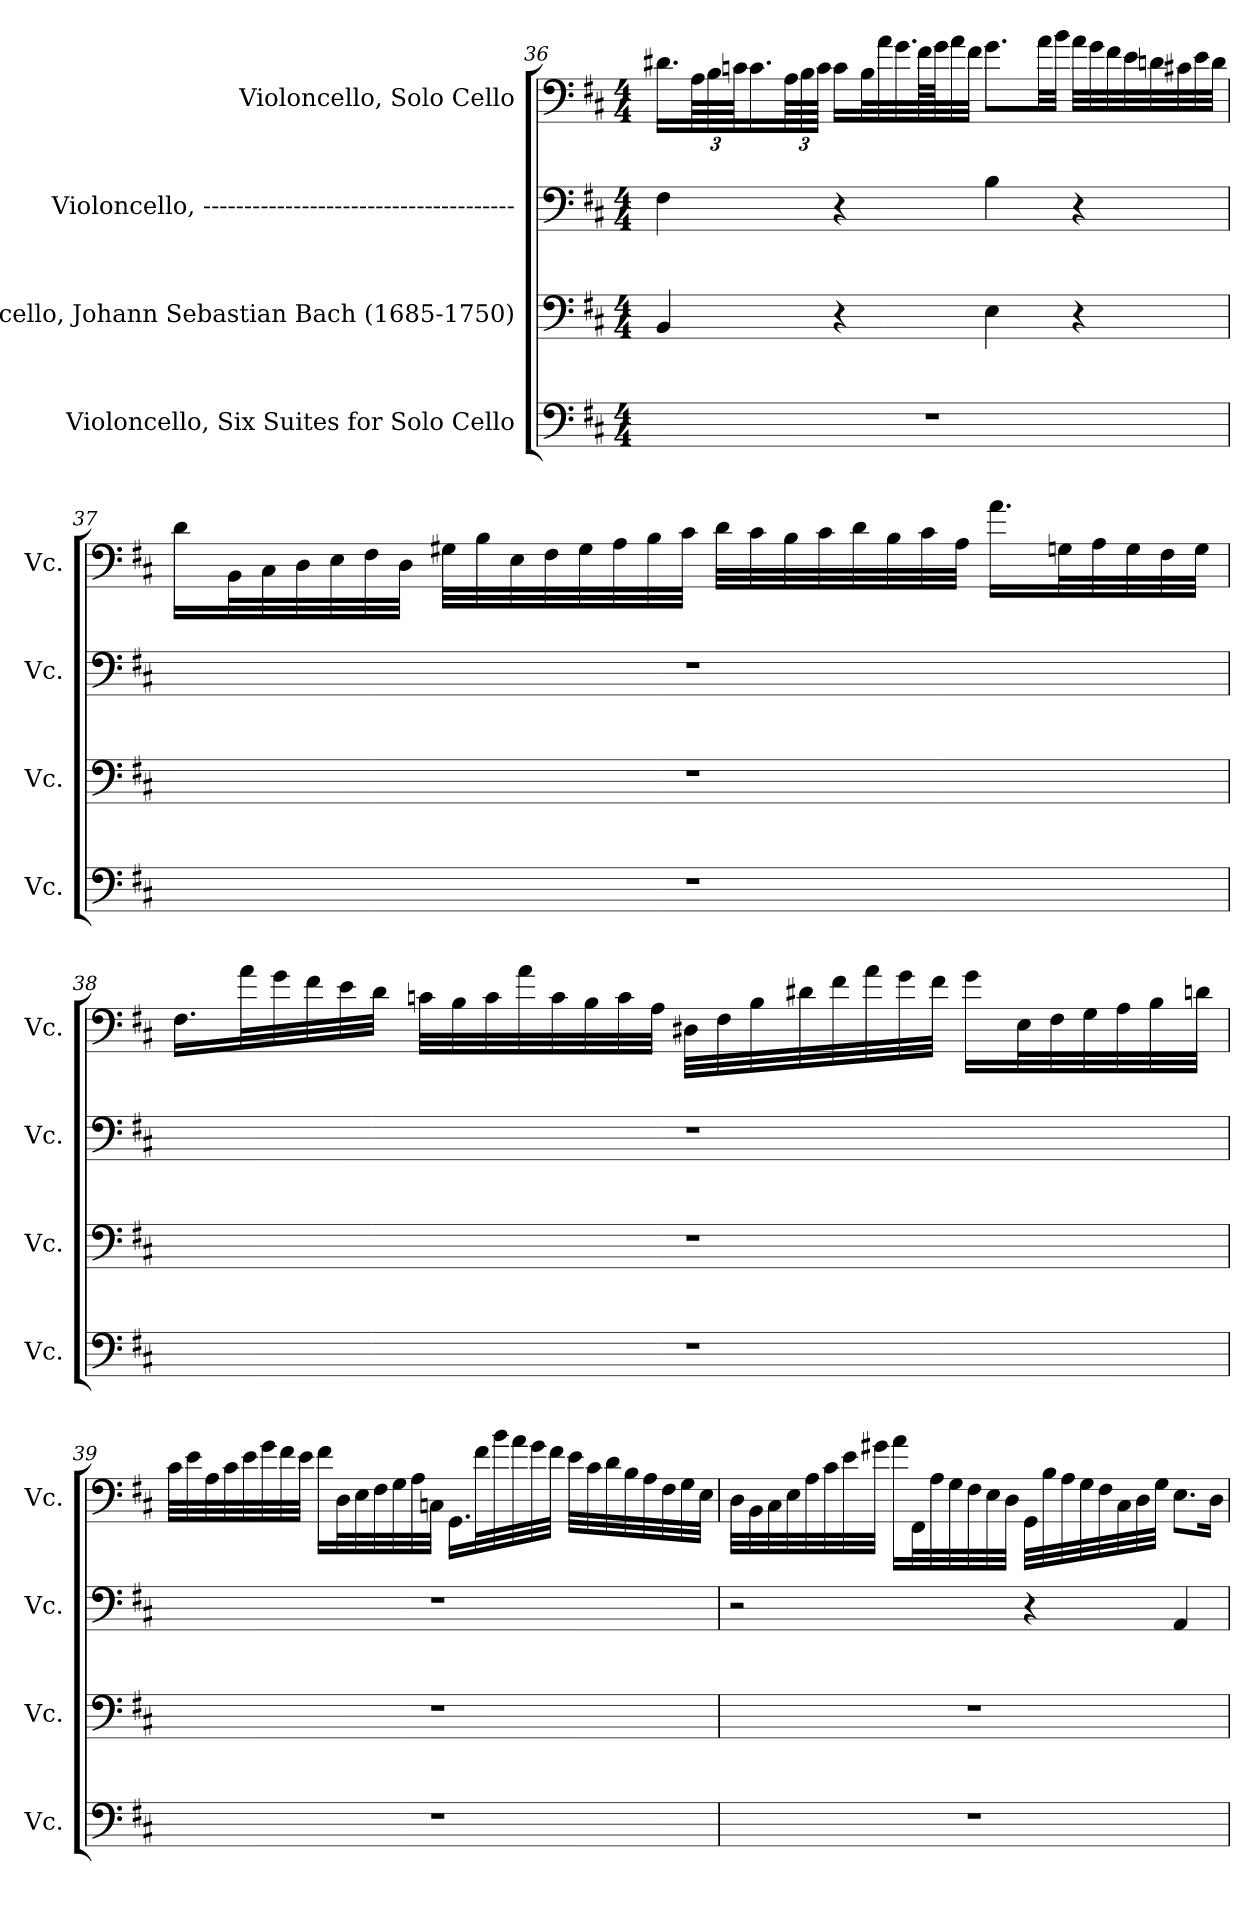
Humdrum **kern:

**kern	**kern	**kern	**kern
*part4	*part3	*part2	*part1
*staff4	*staff3	*staff2	*staff1
*I"Violoncello, Six Suites for Solo Cello	*I"Violoncello, Johann Sebastian Bach  (1685-1750)	*I"Violoncello, --------------------------------------	*I"Violoncello, Solo Cello
*I'Vc.	*I'Vc.	*I'Vc.	*I'Vc.
!!LO:LB:g=z
*clefF4	*clefF4	*clefF4	*clefF4
*k[f#c#]	*k[f#c#]	*k[f#c#]	*k[f#c#]
*M4/4	*M4/4	*M4/4	*M4/4
=36	=36	=36	=36
1r	4BB/	4F#\	16.d#X\LL
*	*	*	*Xbrackettup
.	.	.	96A\LL
.	.	.	96B\
.	.	.	96cn\JJ
.	.	.	16.c\
.	.	.	96A\LL
.	.	.	96B\
.	.	.	96c\JJJJ
.	4r	4r	16c\LL
.	.	.	32B\L
.	.	.	32a\
.	.	.	32.g\
.	.	.	128f#\LL
.	.	.	128g\JJ
.	.	.	32a\
.	.	.	32f#\JJJ
.	4E\	4B\	8.g\L
.	.	.	32a\LL
.	.	.	32b\JJJ
.	4r	4r	32a\LLL
.	.	.	32g\
.	.	.	32f#\
.	.	.	32e\
.	.	.	32dn\
.	.	.	32c#X\
.	.	.	32e\
.	.	.	32d\JJJ
!!LO:PB:g=z
=37	=37	=37	=37
1r	1r	1r	16d\LL
.	.	.	32BB\L
.	.	.	32C#\
.	.	.	32D\
.	.	.	32E\
.	.	.	32F#\
.	.	.	32D\JJJ
.	.	.	32G#X\LLL
.	.	.	32B\
.	.	.	32E\
.	.	.	32F#\
.	.	.	32G#\
.	.	.	32A\
.	.	.	32B\
.	.	.	32c#\JJJ
.	.	.	32d\LLL
.	.	.	32c#\
.	.	.	32B\
.	.	.	32c#\
.	.	.	32d\
.	.	.	32B\
.	.	.	32c#\
.	.	.	32A\JJJ
.	.	.	16.a\LL
.	.	.	32Gn\L
.	.	.	32A\
.	.	.	32G\
.	.	.	32F#\
.	.	.	32G\JJJ
!!LO:LB:g=z
=38	=38	=38	=38
1r	1r	1r	16.F#\LL
.	.	.	32a\L
.	.	.	32g\
.	.	.	32f#\
.	.	.	32e\
.	.	.	32d\JJJ
.	.	.	32cn\LLL
.	.	.	32B\
.	.	.	32c\
.	.	.	32a\
.	.	.	32c\
.	.	.	32B\
.	.	.	32c\
.	.	.	32A\JJJ
.	.	.	32D#X\LLL
.	.	.	32F#\
.	.	.	32B\
.	.	.	32d#X\
.	.	.	32f#\
.	.	.	32a\
.	.	.	32g\
.	.	.	32f#\JJJ
.	.	.	16g\LL
.	.	.	32E\L
.	.	.	32F#\
.	.	.	32G\
.	.	.	32A\
.	.	.	32B\
.	.	.	32dn\JJJ
!!LO:LB:g=z
=39	=39	=39	=39
1r	1r	1r	32c#\LLL
.	.	.	32e\
.	.	.	32A\
.	.	.	32c#\
.	.	.	32e\
.	.	.	32g\
.	.	.	32f#\
.	.	.	32e\JJJ
.	.	.	16f#\LL
.	.	.	32D\L
.	.	.	32E\
.	.	.	32F#\
.	.	.	32G\
.	.	.	32A\
.	.	.	32Cn\JJJ
.	.	.	16.GG\LL
.	.	.	32f#\L
.	.	.	32b\
.	.	.	32a\
.	.	.	32g\
.	.	.	32f#\JJJ
.	.	.	32e\LLL
.	.	.	32c#\
.	.	.	32d\
.	.	.	32B\
.	.	.	32A\
.	.	.	32F#\
.	.	.	32G\
.	.	.	32E\JJJ
!!LO:PB:g=z
=40	=40	=40	=40
1r	1r	2r	32D\LLL
.	.	.	32BB\
.	.	.	32C#\
.	.	.	32E\
.	.	.	32A\
.	.	.	32c#\
.	.	.	32e\
.	.	.	32g#X\JJJ
.	.	.	16a\LL
.	.	.	32FF#\L
.	.	.	32A\
.	.	.	32G\
.	.	.	32F#\
.	.	.	32E\
.	.	.	32D\JJJ
.	.	4r	32GG\LLL
.	.	.	32B\
.	.	.	32A\
.	.	.	32G\
.	.	.	32F#\
.	.	.	32C#\
.	.	.	32D\
.	.	.	32G\JJJ
.	.	4AA/	8.E\L
.	.	.	16D\Jk
=	=	=	=
*-	*-	*-	*-
